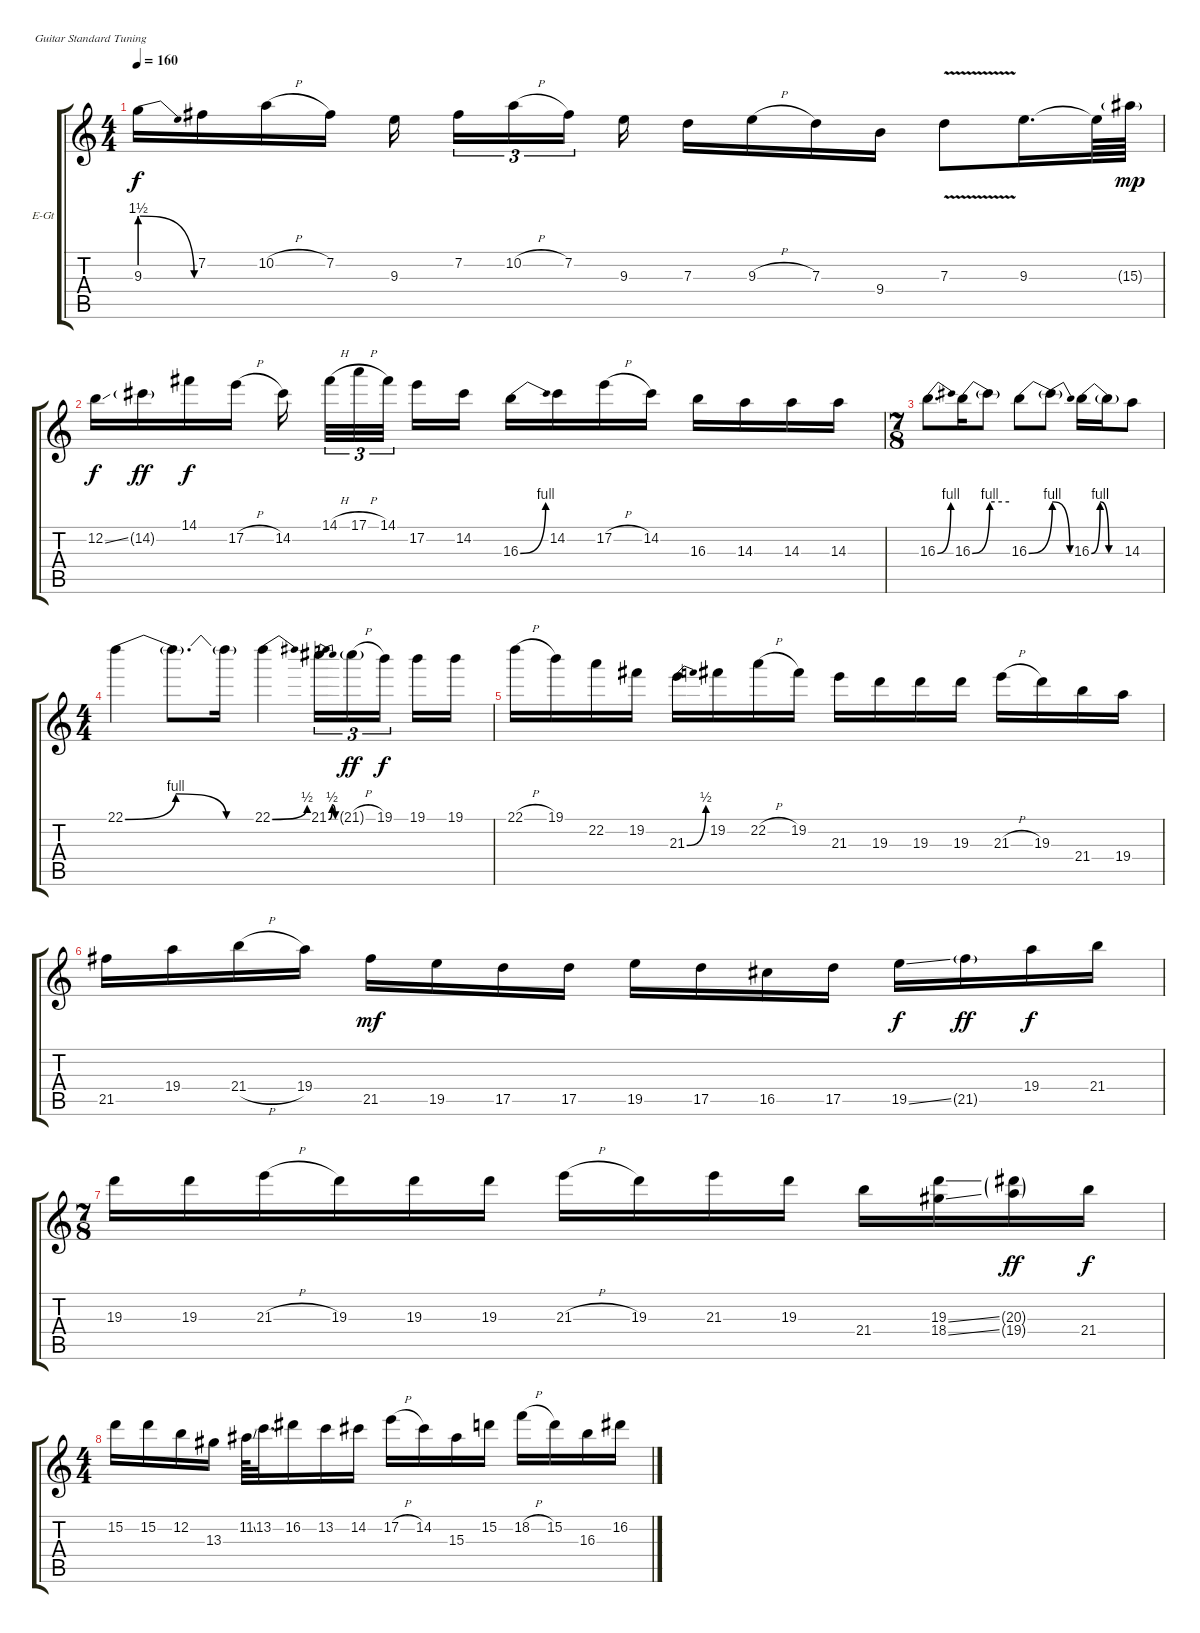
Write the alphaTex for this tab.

\bracketExtendMode groupsimilarinstruments
\firstSystemTrackNameOrientation horizontal
\otherSystemsTrackNameOrientation horizontal
\track ("Gtr. III Lead" "E-Gt") {instrument overdrivenguitar}
\staff {score tabs}
\tuning (E4 B3 G3 D3 A2 E2)
\ts (4 4)
\tempo 160
\clef g2
\ks c
9.3{be (release 0 6 60 0) t}.16{dy f} 7.2.16 10.2{h}.16 7.2.16 9.3.16 7.2.16{tu (3 2)} 10.2{h}.16{tu (3 2)} 7.2.16{tu (3 2)} 9.3.16 7.3.16 9.3{h}.16 7.3.16 9.4.16 7.3{v}.8 9.3.16{d} 9.3{t}.64 15.3{g}.64{dy mp} |
12.2{ss}.16{dy f} 14.2{g}.16{dy ff} 14.1.16{dy f} 17.2{h}.16 14.2.16 14.1{h}.32{tu (3 2)} 17.1{h}.32{tu (3 2)} 14.1.32{tu (3 2)} 17.2.16 14.2.16 16.3{be (bend 0 0 60 4)}.16 14.2.16 17.2{h}.16 14.2.16 16.3.16 14.3.16 14.3.16 14.3.16 |
\ts (7 8)
\beaming (8 3 2 2)
16.3{be (bend 0 0 60 4)}.8{d} 16.3{be (bend 0 0 60 4)}.16 16.3{be (hold 0 4 60 4) t}.8 16.3{be (bend 0 0 60 4)}.8 16.3{be (release 0 4 60 0) t}.8 16.3{be (bendrelease 0 0 30 4 30 4 60 0)}.16 16.3{be (hold 0 0 60 0) t}.16 14.3.8 |
\ts (4 4)
\beaming (8 2 2 2 2)
22.1{be (bendrelease 0 0 30 4 30 4 60 0)}.4 22.1{t}.8{d} 22.1{be (hold 0 0 60 0) t}.16 22.1{be (bend 0 0 60 2)}.4 21.1{be (bendrelease 0 0 30 2 30 2 60 0)}.16{tu (3 2)} 21.1{h g}.16{tu (3 2) dy ff} 19.1.16{tu (3 2) dy f} 19.1.16 19.1.16 |
22.1{h}.16 19.1.16 22.2.16 19.2.16 21.3{be (bend 0 0 60 2)}.16 19.2.16 22.2{h}.16 19.2.16 21.3.16 19.3.16 19.3.16 19.3.16 21.3{h}.16 19.3.16 21.4.16 19.4.16 |
21.5.16 19.4.16 21.4{h}.16 19.4.16 21.5.16{dy mf} 19.5.16 17.5.16 17.5.16 19.5.16 17.5.16 16.5.16 17.5.16 19.5{ss}.16{dy f} 21.5{g}.16{dy ff} 19.4.16{dy f} 21.4.16 |
\ts (7 8)
\beaming (8 3 2 2)
19.3.16 19.3.16 21.3{h}.16 19.3.16 19.3.16 19.3.16 21.3{h}.16 19.3.16 21.3.16 19.3.16 21.4.16 (19.3{ss} 18.4{ss}).16 (20.3{g} 19.4{g}).16{dy ff} 21.4.16{dy f} |
\ts (4 4)
\beaming (8 2 2 2 2)
15.2.16 15.2.16 12.2.16 13.3.16 11.2{ss}.64 13.2.32{d} 16.2.16 13.2.16 14.2.16 17.2{h}.16 14.2.16 15.3.16 15.2.16 18.2{h}.16 15.2.16 16.3.16 16.2.16
